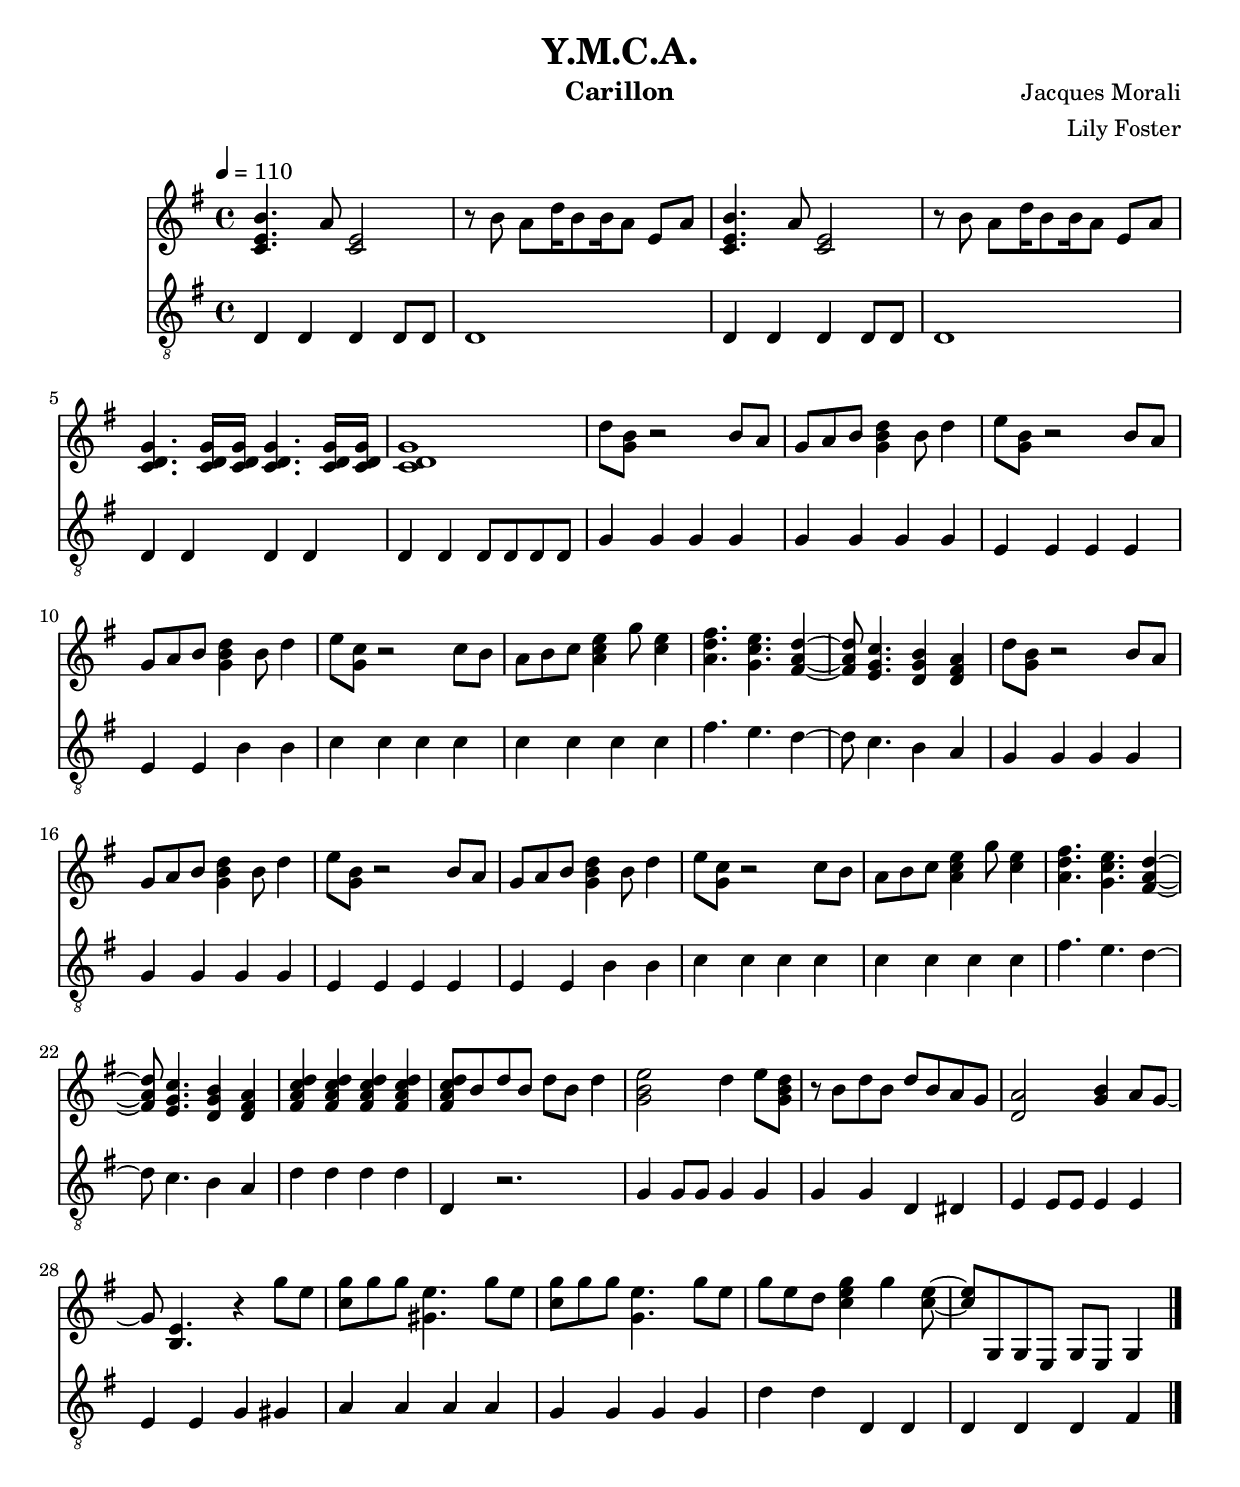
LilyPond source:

\version "2.22.2"

\header {
  title = "Y.M.C.A."
  instrument = "Carillon"
  composer = "Jacques Morali"
  arranger = "Lily Foster"
}

main_tempo = \tempo 4 = 110
main_key = \key g \major
main_time = \time 4/4

melody = \relative c' {
  % intro
  <c e b'>4. a'8 <c, e>2
  r8 b' a d16 b8 b16 a8 e a
  <c, e b'>4. a'8 <c, e>2
  r8 b' a d16 b8 b16 a8 e a

  <c, d g>4. <c d g>16 <c d g>16 <c d g>4. <c d g>16 <c d g>16
  <c d g>1

  % verse 1
  d'8 <g, b> r2 b8 a
  g8 a b <g b d>4 b8 d4
  e8 <g, b> r2 b8 a
  g8 a b <g b d>4 b8 d4

  e8 <g, c> r2 c8 b
  a8 b c <a c e>4 g'8 <c, e>4
  <a d fis>4. <g c e> <fis a d>4~
  <fis a d>8 <e g c>4. <d g b>4 <d fis a>

  % verse 2
  d'8 <g, b> r2 b8 a
  g8 a b <g b d>4 b8 d4
  e8 <g, b> r2 b8 a
  g8 a b <g b d>4 b8 d4

  e8 <g, c> r2 c8 b
  a8 b c <a c e>4 g'8 <c, e>4
  <a d fis>4. <g c e> <fis a d>4~
  <fis a d>8 <e g c>4. <d g b>4 <d fis a>

  <fis a c d>4 <fis a c d> <fis a c d> <fis a c d>
  <fis a c d>8 b d b d b d4

  % chorus
  <g, b e>2 d'4 e8 <g, b d>
  r8 b d b d b a g
  <d a'>2 <g b>4 a8 g~
  g8 <b, e>4. r4 g''8 e

  <c g'>8 g' g <gis, e'>4. g'8 e
  <c g'>8 g' g <g, e'>4. g'8 e
  g8 e d <c e g>4 g' <c, e>8~
  <c e>8 g, g e g e g4

  \bar "|."
}

bass = \relative c {
  % intro
  d4 d d d8 d
  d1
  d4 d d d8 d
  d1

  d4 d d d
  d4 d d8 d d d

  % verse 1
  g4 g g g
  g4 g g g
  e4 e e e
  e4 e b' b

  c4 c c c
  c4 c c c
  fis4. e d4~
  d8 c4. b4 a

  % verse 2
  g4 g g g
  g4 g g g
  e4 e e e
  e4 e b' b

  c4 c c c
  c4 c c c
  fis4. e d4~
  d8 c4. b4 a

  d4 d d d
  d,4 r2.

  % chorus
  g4 g8 g g4 g
  g4 g d dis
  e4 e8 e e4 e
  e4 e g gis

  a4 a a a
  g4 g g g
  d'4 d d, d
  d4 d d fis

  \bar "|."
}

keys = \new Staff {
  \clef "treble"

  \main_tempo
  \main_key
  \main_time

  \melody
}

pedals = \new Staff {
  \clef "treble_8"

  \main_tempo
  \main_key
  \main_time

  \bass
}

\score {
  <<
    \keys
    \pedals
  >>

  \layout {}
}

\score {
  \unfoldRepeats
  <<
    \keys
    \pedals
  >>

  \midi {}
}
